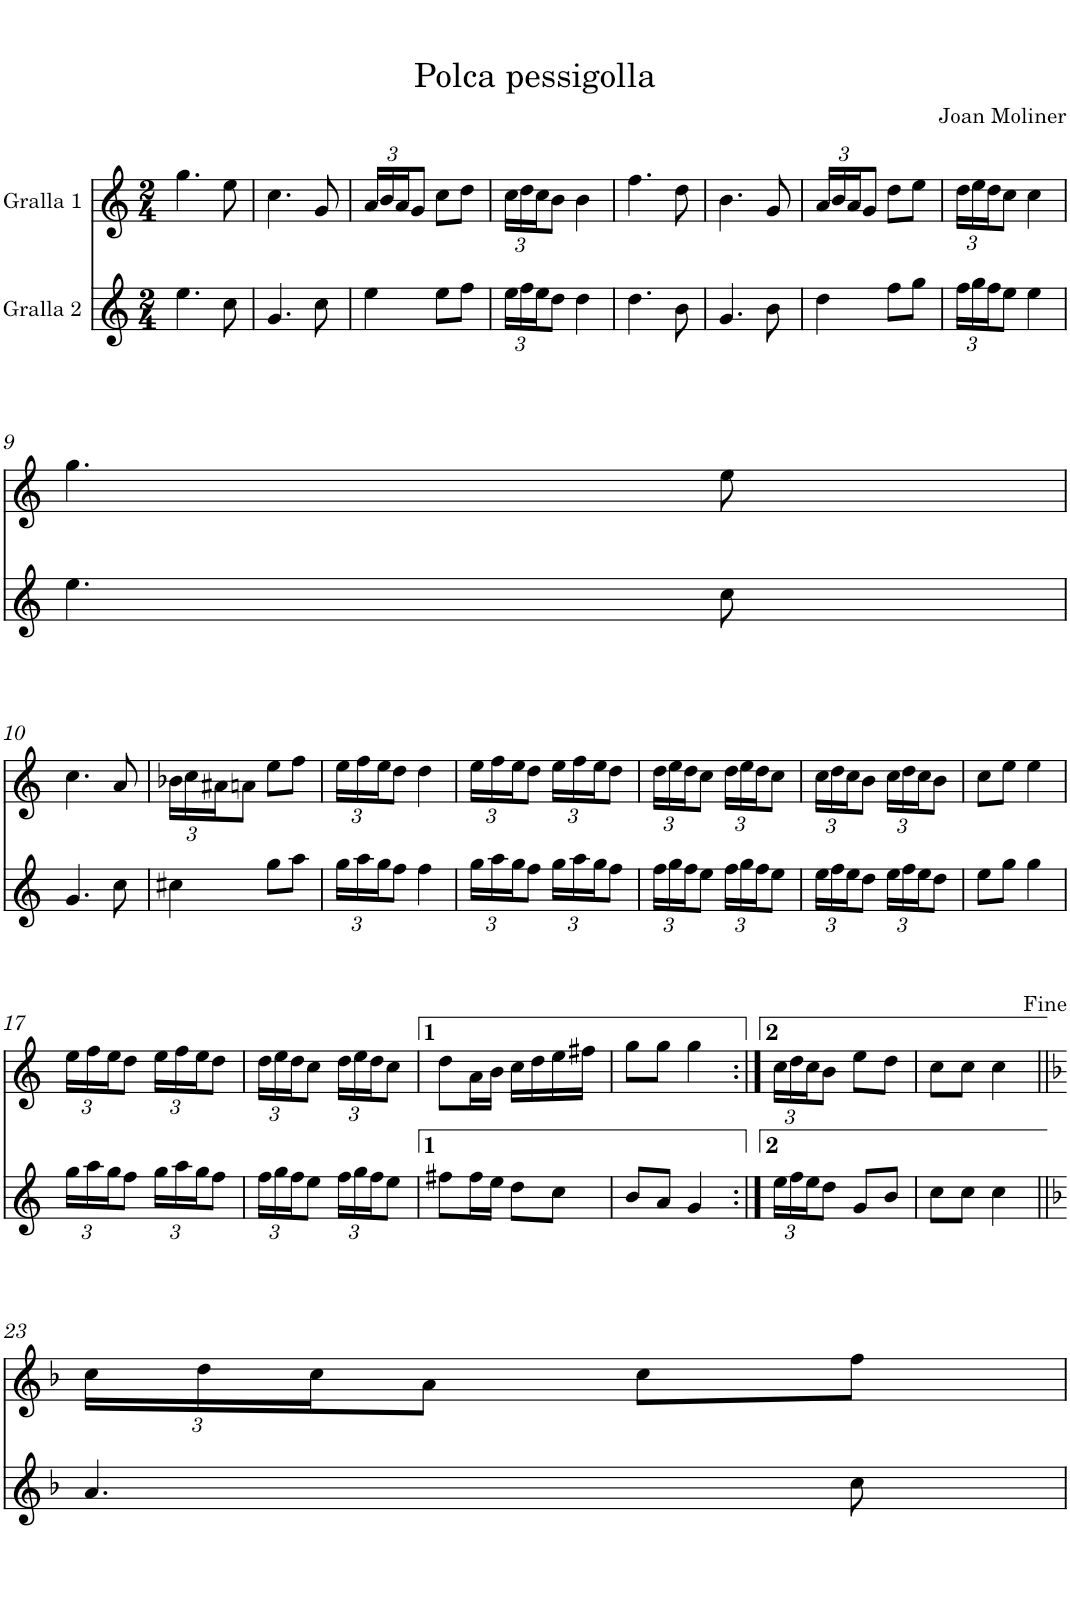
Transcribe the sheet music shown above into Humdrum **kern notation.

**kern	**kern
*part2	*part1
*staff2	*staff1
*I"Gralla 2	*I"Gralla 1
*clefG2	*clefG2
*k[]	*k[]
*M2/4	*M2/4
=1	=1
4.ee\	4.gg\
8cc\	8ee\
=2	=2
4.g/	4.cc\
8cc\	8g/
=3	=3
*	*Xbrackettup
4ee\	24a/LL
.	24b/
.	24a/J
.	8g/J
8ee\L	8cc\L
8ff\J	8dd\J
=4	=4
*Xbrackettup	*
24ee\LL	24cc\LL
24ff\	24dd\
24ee\J	24cc\J
8dd\J	8b\J
4dd\	4b\
=5	=5
4.dd\	4.ff\
8b\	8dd\
=6	=6
4.g/	4.b\
8b\	8g/
=7	=7
4dd\	24a/LL
.	24b/
.	24a/J
.	8g/J
8ff\L	8dd\L
8gg\J	8ee\J
=8	=8
24ff\LL	24dd\LL
24gg\	24ee\
24ff\J	24dd\J
8ee\J	8cc\J
4ee\	4cc\
!!LO:LB:g=z
=9	=9
4.ee\	4.gg\
8cc\	8ee\
!!LO:LB:g=z
=10	=10
4.g/	4.cc\
8cc\	8a/
=11	=11
4cc#X\	24b-X\LL
.	24cc\
.	24a#X\J
.	8an\J
8gg\L	8ee\L
8aa\J	8ff\J
=12	=12
24gg\LL	24ee\LL
24aa\	24ff\
24gg\J	24ee\J
8ff\J	8dd\J
4ff\	4dd\
=13	=13
24gg\LL	24ee\LL
24aa\	24ff\
24gg\J	24ee\J
8ff\J	8dd\J
24gg\LL	24ee\LL
24aa\	24ff\
24gg\J	24ee\J
8ff\J	8dd\J
=14	=14
24ff\LL	24dd\LL
24gg\	24ee\
24ff\J	24dd\J
8ee\J	8cc\J
24ff\LL	24dd\LL
24gg\	24ee\
24ff\J	24dd\J
8ee\J	8cc\J
=15	=15
24ee\LL	24cc\LL
24ff\	24dd\
24ee\J	24cc\J
8dd\J	8b\J
24ee\LL	24cc\LL
24ff\	24dd\
24ee\J	24cc\J
8dd\J	8b\J
=16	=16
8ee\L	8cc\L
8gg\J	8ee\J
4gg\	4ee\
!!LO:LB:g=z
=17	=17
24gg\LL	24ee\LL
24aa\	24ff\
24gg\J	24ee\J
8ff\J	8dd\J
24gg\LL	24ee\LL
24aa\	24ff\
24gg\J	24ee\J
8ff\J	8dd\J
=18	=18
24ff\LL	24dd\LL
24gg\	24ee\
24ff\J	24dd\J
8ee\J	8cc\J
24ff\LL	24dd\LL
24gg\	24ee\
24ff\J	24dd\J
8ee\J	8cc\J
=19	=19
8ff#X\L	8dd\L
16ff#\L	16a\L
16ee\JJ	16b\JJ
8dd\L	16cc\LL
.	16dd\
8cc\J	16ee\
.	16ff#X\JJ
=20	=20
8b/L	8gg\L
8a/J	8gg\J
4g/	4gg\
=21:|!	=21:|!
24ee\LL	24cc\LL
24ff\	24dd\
24ee\J	24cc\J
8dd\J	8b\J
8g/L	8ee\L
8b/J	8dd\J
=22	=22
8cc\L	8cc\L
8cc\J	8cc\J
4cc\	4cc\
!!LO:LB:g=z
=23||	=23||
*k[b-]	*k[b-]
4.a/	24cc\LL
.	24dd\
.	24cc\J
.	8a\J
.	8cc\L
8cc\	8ff\J
=	=
*-	*-
